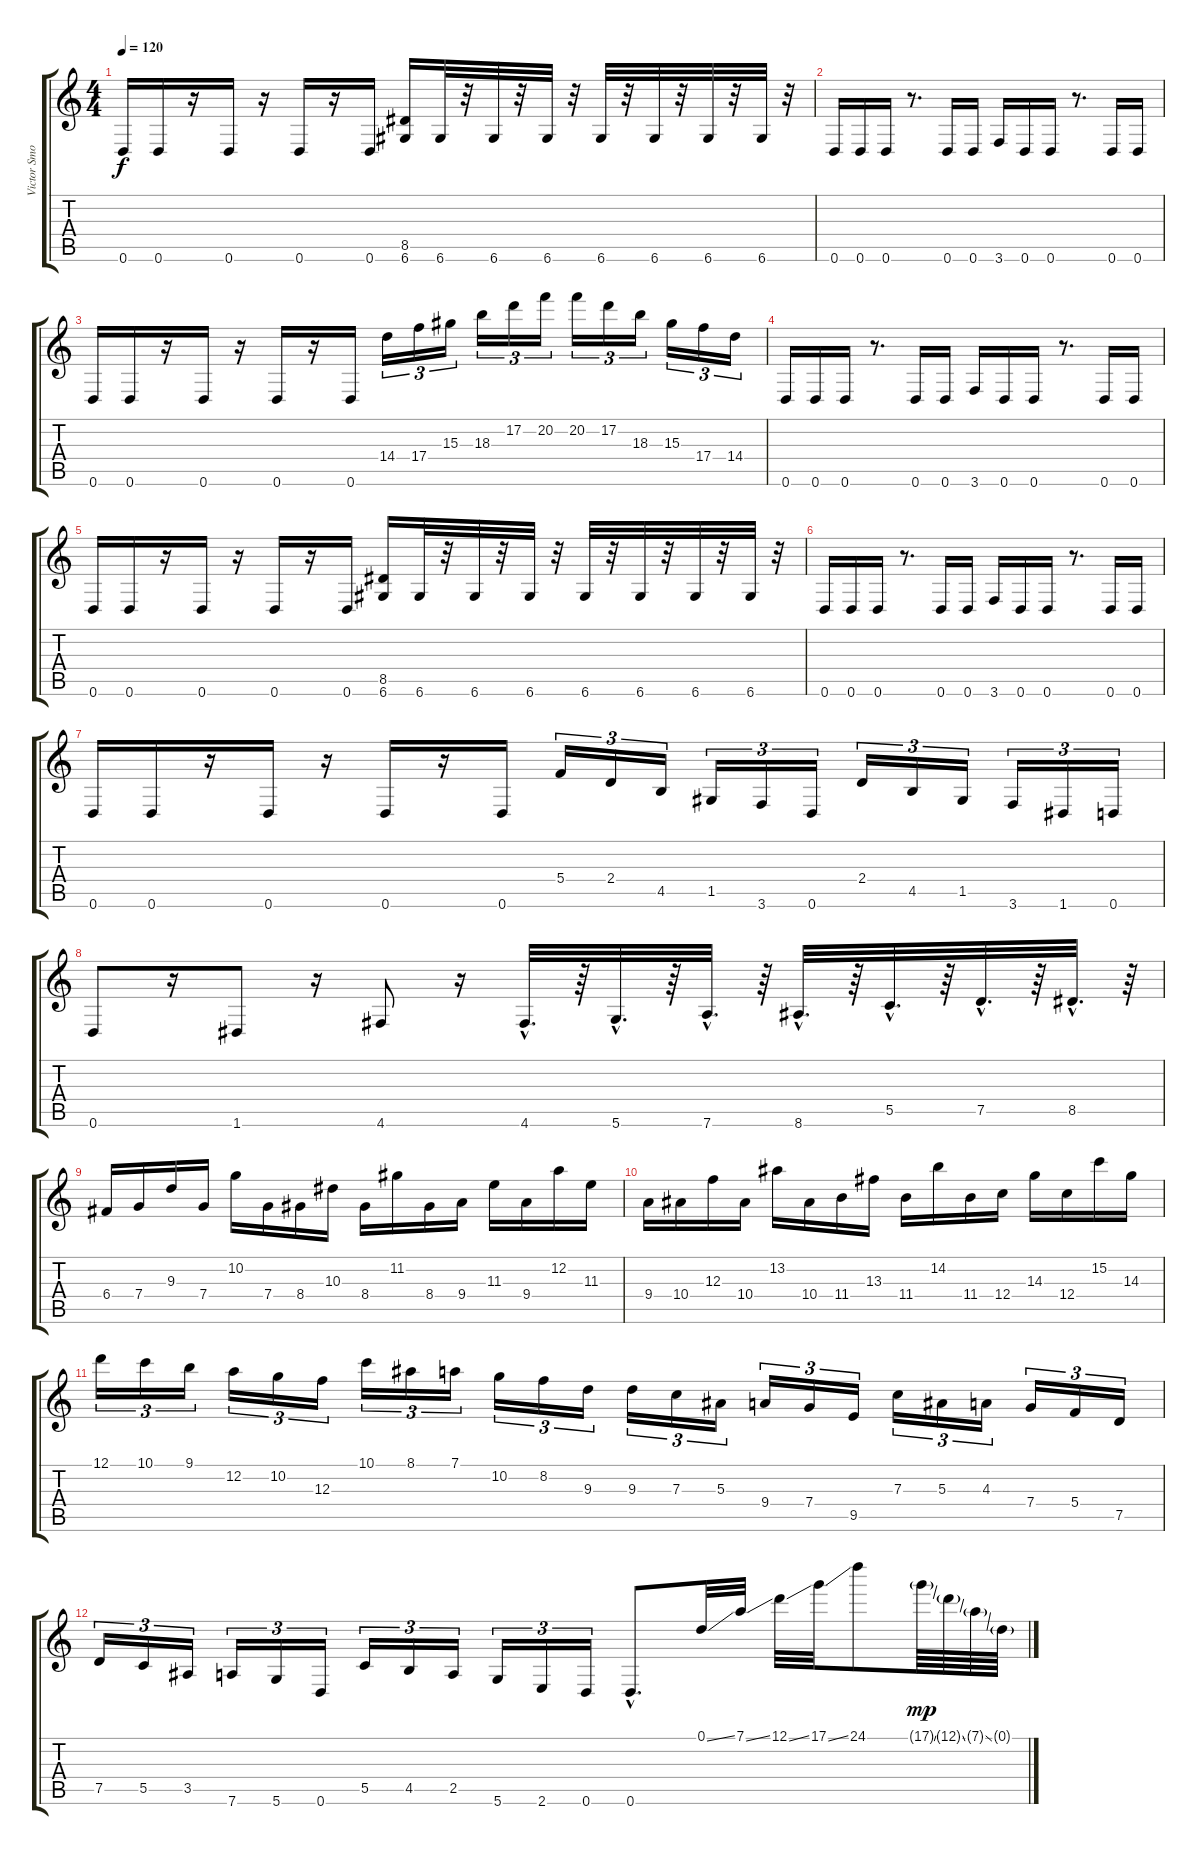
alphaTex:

\track ("Victor Smolski " "Victor Smo") {instrument distortionguitar}
\staff {score tabs}
\tuning (D4 A3 F3 C3 G2 D2) {hide}
\ts (4 4)
\tempo 120
\clef g2
\ks c
0.6.16{dy f} 0.6.16 r.16 0.6.16 r.16 0.6.16 r.16 0.6.16 (8.5 6.6).16 6.6.32 r.32 6.6.32 r.32 6.6.32 r.32 6.6.32 r.32 6.6.32 r.32 6.6.32 r.32 6.6.32 r.32 |
0.6.16 0.6.16 0.6.16 r.8{d} 0.6.16 0.6.16 3.6.16 0.6.16 0.6.16 r.8{d} 0.6.16 0.6.16 |
0.6.16 0.6.16 r.16 0.6.16 r.16 0.6.16 r.16 0.6.16 14.4.16{tu (3 2)} 17.4.16{tu (3 2)} 15.3.16{tu (3 2)} 18.3.16{tu (3 2)} 17.2.16{tu (3 2)} 20.2.16{tu (3 2)} 20.2.16{tu (3 2)} 17.2.16{tu (3 2)} 18.3.16{tu (3 2)} 15.3.16{tu (3 2)} 17.4.16{tu (3 2)} 14.4.16{tu (3 2)} |
0.6.16 0.6.16 0.6.16 r.8{d} 0.6.16 0.6.16 3.6.16 0.6.16 0.6.16 r.8{d} 0.6.16 0.6.16 |
0.6.16 0.6.16 r.16 0.6.16 r.16 0.6.16 r.16 0.6.16 (8.5 6.6).16 6.6.32 r.32 6.6.32 r.32 6.6.32 r.32 6.6.32 r.32 6.6.32 r.32 6.6.32 r.32 6.6.32 r.32 |
0.6.16 0.6.16 0.6.16 r.8{d} 0.6.16 0.6.16 3.6.16 0.6.16 0.6.16 r.8{d} 0.6.16 0.6.16 |
0.6.16 0.6.16 r.16 0.6.16 r.16 0.6.16 r.16 0.6.16 5.4.16{tu (3 2)} 2.4.16{tu (3 2)} 4.5.16{tu (3 2)} 1.5.16{tu (3 2)} 3.6.16{tu (3 2)} 0.6.16{tu (3 2)} 2.4.16{tu (3 2)} 4.5.16{tu (3 2)} 1.5.16{tu (3 2)} 3.6.16{tu (3 2)} 1.6.16{tu (3 2)} 0.6.16{tu (3 2)} |
0.6.8 r.16 1.6.8 r.16 4.6.8 r.16 4.6{hac}.32{d} r.64 5.6{hac}.32{d} r.64 7.6{hac}.32{d} r.64 8.6{hac}.32{d} r.64 5.5{hac}.32{d} r.64 7.5{hac}.32{d} r.64 8.5{hac}.32{d} r.64 |
6.4.16 7.4.16 9.3.16 7.4.16 10.2.16 7.4.16 8.4.16 10.3.16 8.4.16 11.2.16 8.4.16 9.4.16 11.3.16 9.4.16 12.2.16 11.3.16 |
9.4.16 10.4.16 12.3.16 10.4.16 13.2.16 10.4.16 11.4.16 13.3.16 11.4.16 14.2.16 11.4.16 12.4.16 14.3.16 12.4.16 15.2.16 14.3.16 |
12.1.16{tu (3 2)} 10.1.16{tu (3 2)} 9.1.16{tu (3 2)} 12.2.16{tu (3 2)} 10.2.16{tu (3 2)} 12.3.16{tu (3 2)} 10.1.16{tu (3 2)} 8.1.16{tu (3 2)} 7.1.16{tu (3 2)} 10.2.16{tu (3 2)} 8.2.16{tu (3 2)} 9.3.16{tu (3 2)} 9.3.16{tu (3 2)} 7.3.16{tu (3 2)} 5.3.16{tu (3 2)} 9.4.16{tu (3 2)} 7.4.16{tu (3 2)} 9.5.16{tu (3 2)} 7.3.16{tu (3 2)} 5.3.16{tu (3 2)} 4.3.16{tu (3 2)} 7.4.16{tu (3 2)} 5.4.16{tu (3 2)} 7.5.16{tu (3 2)} |
7.5.16{tu (3 2)} 5.5.16{tu (3 2)} 3.5.16{tu (3 2)} 7.6.16{tu (3 2)} 5.6.16{tu (3 2)} 0.6.16{tu (3 2)} 5.5.16{tu (3 2)} 4.5.16{tu (3 2)} 2.5.16{tu (3 2)} 5.6.16{tu (3 2)} 2.6.16{tu (3 2)} 0.6.16{tu (3 2)} 0.6{hac}.8{d} 0.1{ss}.32 7.1{ss}.32 12.1{ss}.32 17.1{ss}.32 24.1.8 17.1{ss g}.64{dy mp} 12.1{ss g}.64 7.1{ss g}.64 0.1{g}.64
